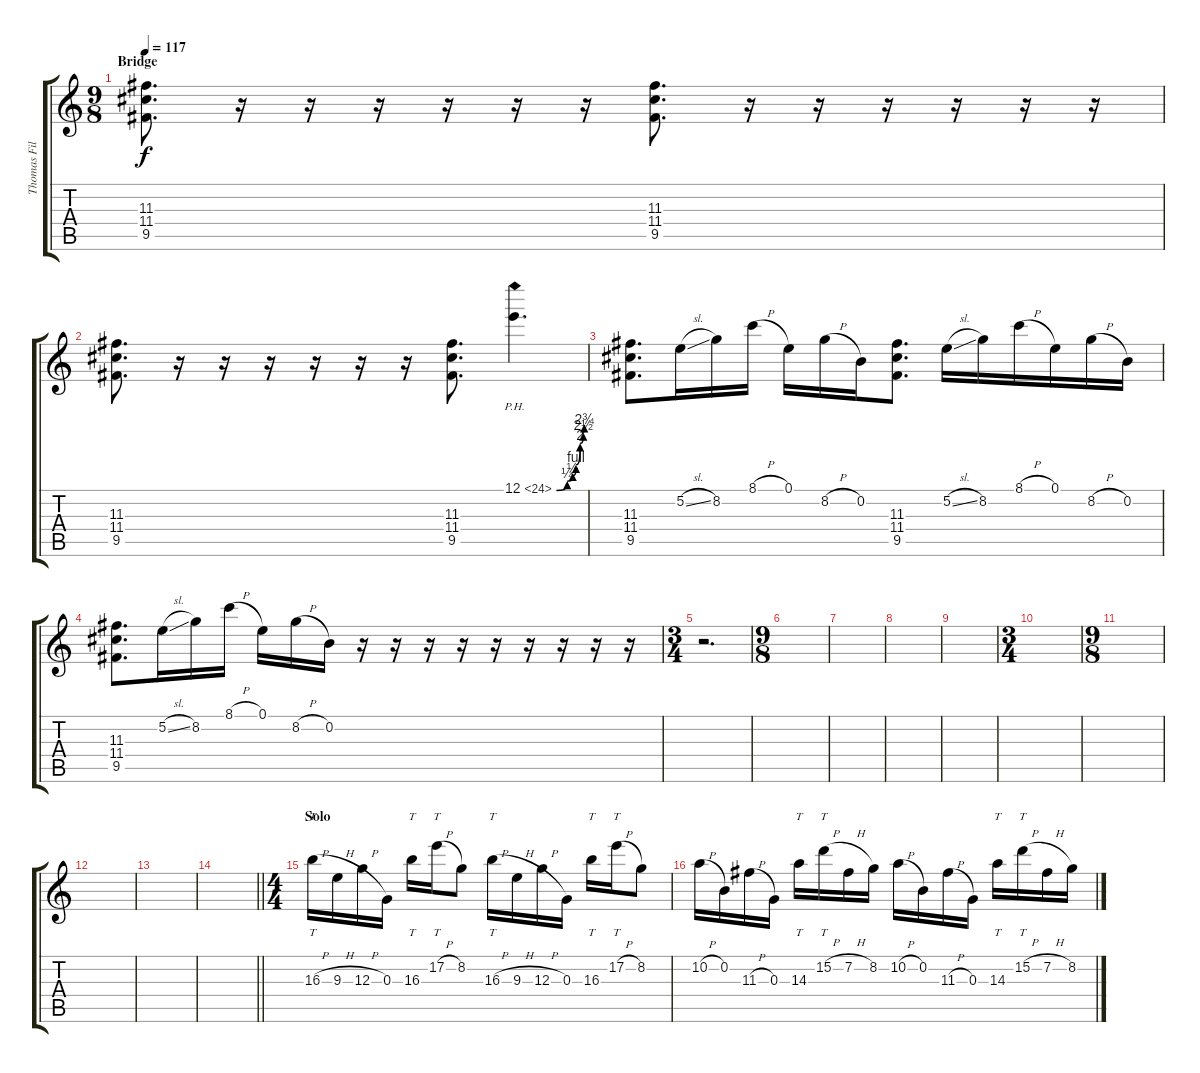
\track ("Thomas Fill Left" "Thomas Fil") {instrument overdrivenguitar}
\staff {score tabs}
\tuning (E4 B3 G3 D3 A2 E2) {hide}
\ts (9 8)
\section ("" "Bridge")
\tempo 117
\clef g2
\ks c
(11.3 11.4 9.5).8{d dy f} r.16 r.16 r.16 r.16 r.16 r.16 (11.3 11.4 9.5).8{d} r.16 r.16 r.16 r.16 r.16 r.16 |
(11.3 11.4 9.5).8{d} r.16 r.16 r.16 r.16 r.16 r.16 (11.3 11.4 9.5).8{d} 12.1{be (custom 0 0 23 1 35 2 42 4 51 8 58 10 60 11) ph 12}.4{d} |
(11.3 11.4 9.5).8{d} 5.2{sl}.16 8.2.16 8.1{h}.16 0.1.16 8.2{h}.16 0.2.16 (11.3 11.4 9.5).8{d} 5.2{sl}.16 8.2.16 8.1{h}.16 0.1.16 8.2{h}.16 0.2.16 |
(11.3 11.4 9.5).8{d} 5.2{sl}.16 8.2.16 8.1{h}.16 0.1.16 8.2{h}.16 0.2.16 r.16 r.16 r.16 r.16 r.16 r.16 r.16 r.16 r.16 |
\ts (3 4)
r.2{d} |
\ts (9 8)
|
|
|
|
\ts (3 4)
|
\ts (9 8)
|
|
|
\barLineRight lightlight
|
\ts (4 4)
\section ("" "Solo")
16.3{h}.16{tt} 9.3{h}.16 12.3{h}.16 0.3.16 16.3.16{tt} 17.2{h}.16{tt} 8.2.8 16.3{h}.16{tt} 9.3{h}.16 12.3{h}.16 0.3.16 16.3.16{tt} 17.2{h}.16{tt} 8.2.8 |
10.2{h}.16 0.2.16 11.3{h}.16 0.3.16 14.3.16{tt} 15.2{h}.16{tt} 7.2{h}.16 8.2.16 10.2{h}.16 0.2.16 11.3{h}.16 0.3.16 14.3.16{tt} 15.2{h}.16{tt} 7.2{h}.16 8.2.16
